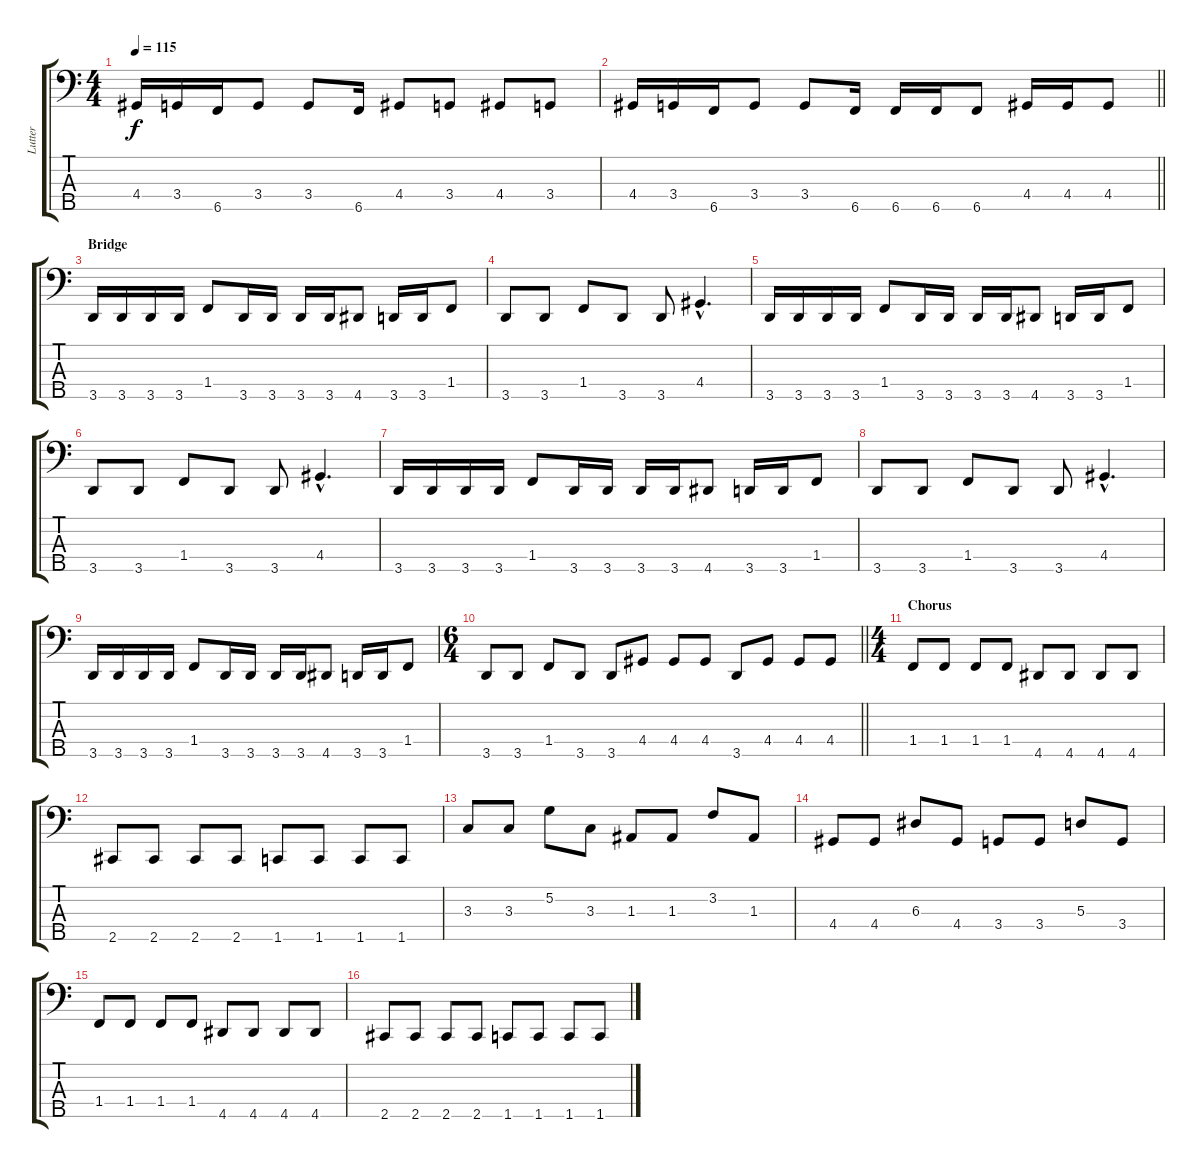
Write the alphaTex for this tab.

\track ("Lutter" "Lutter") {instrument electricbasspick}
\staff {score tabs}
\tuning (G2 D2 A1 E1 B0) {hide}
\ts (4 4)
\tempo 115
\clef f4
\ks c
4.4.16{dy f} 3.4.16 6.5.16 3.4.8 3.4.8 6.5.16 4.4.8 3.4.8 4.4.8 3.4.8 |
\barLineRight lightlight
4.4.16 3.4.16 6.5.16 3.4.8 3.4.8 6.5.16 6.5.16 6.5.16 6.5.8 4.4.16 4.4.16 4.4.8 |
\section ("" "Bridge")
3.5.16 3.5.16 3.5.16 3.5.16 1.4.8 3.5.16 3.5.16 3.5.16 3.5.16 4.5.8 3.5.16 3.5.16 1.4.8 |
3.5.8 3.5.8 1.4.8 3.5.8 3.5.8 4.4{hac}.4{d} |
3.5.16 3.5.16 3.5.16 3.5.16 1.4.8 3.5.16 3.5.16 3.5.16 3.5.16 4.5.8 3.5.16 3.5.16 1.4.8 |
3.5.8 3.5.8 1.4.8 3.5.8 3.5.8 4.4{hac}.4{d} |
3.5.16 3.5.16 3.5.16 3.5.16 1.4.8 3.5.16 3.5.16 3.5.16 3.5.16 4.5.8 3.5.16 3.5.16 1.4.8 |
3.5.8 3.5.8 1.4.8 3.5.8 3.5.8 4.4{hac}.4{d} |
3.5.16 3.5.16 3.5.16 3.5.16 1.4.8 3.5.16 3.5.16 3.5.16 3.5.16 4.5.8 3.5.16 3.5.16 1.4.8 |
\ts (6 4)
\barLineRight lightlight
3.5.8 3.5.8 1.4.8 3.5.8 3.5.8 4.4.8 4.4.8 4.4.8 3.5.8 4.4.8 4.4.8 4.4.8 |
\ts (4 4)
\section ("" "Chorus")
1.4.8 1.4.8 1.4.8 1.4.8 4.5.8 4.5.8 4.5.8 4.5.8 |
2.5.8 2.5.8 2.5.8 2.5.8 1.5.8 1.5.8 1.5.8 1.5.8 |
3.3.8 3.3.8 5.2.8 3.3.8 1.3.8 1.3.8 3.2.8 1.3.8 |
4.4.8 4.4.8 6.3.8 4.4.8 3.4.8 3.4.8 5.3.8 3.4.8 |
1.4.8 1.4.8 1.4.8 1.4.8 4.5.8 4.5.8 4.5.8 4.5.8 |
2.5.8 2.5.8 2.5.8 2.5.8 1.5.8 1.5.8 1.5.8 1.5.8
